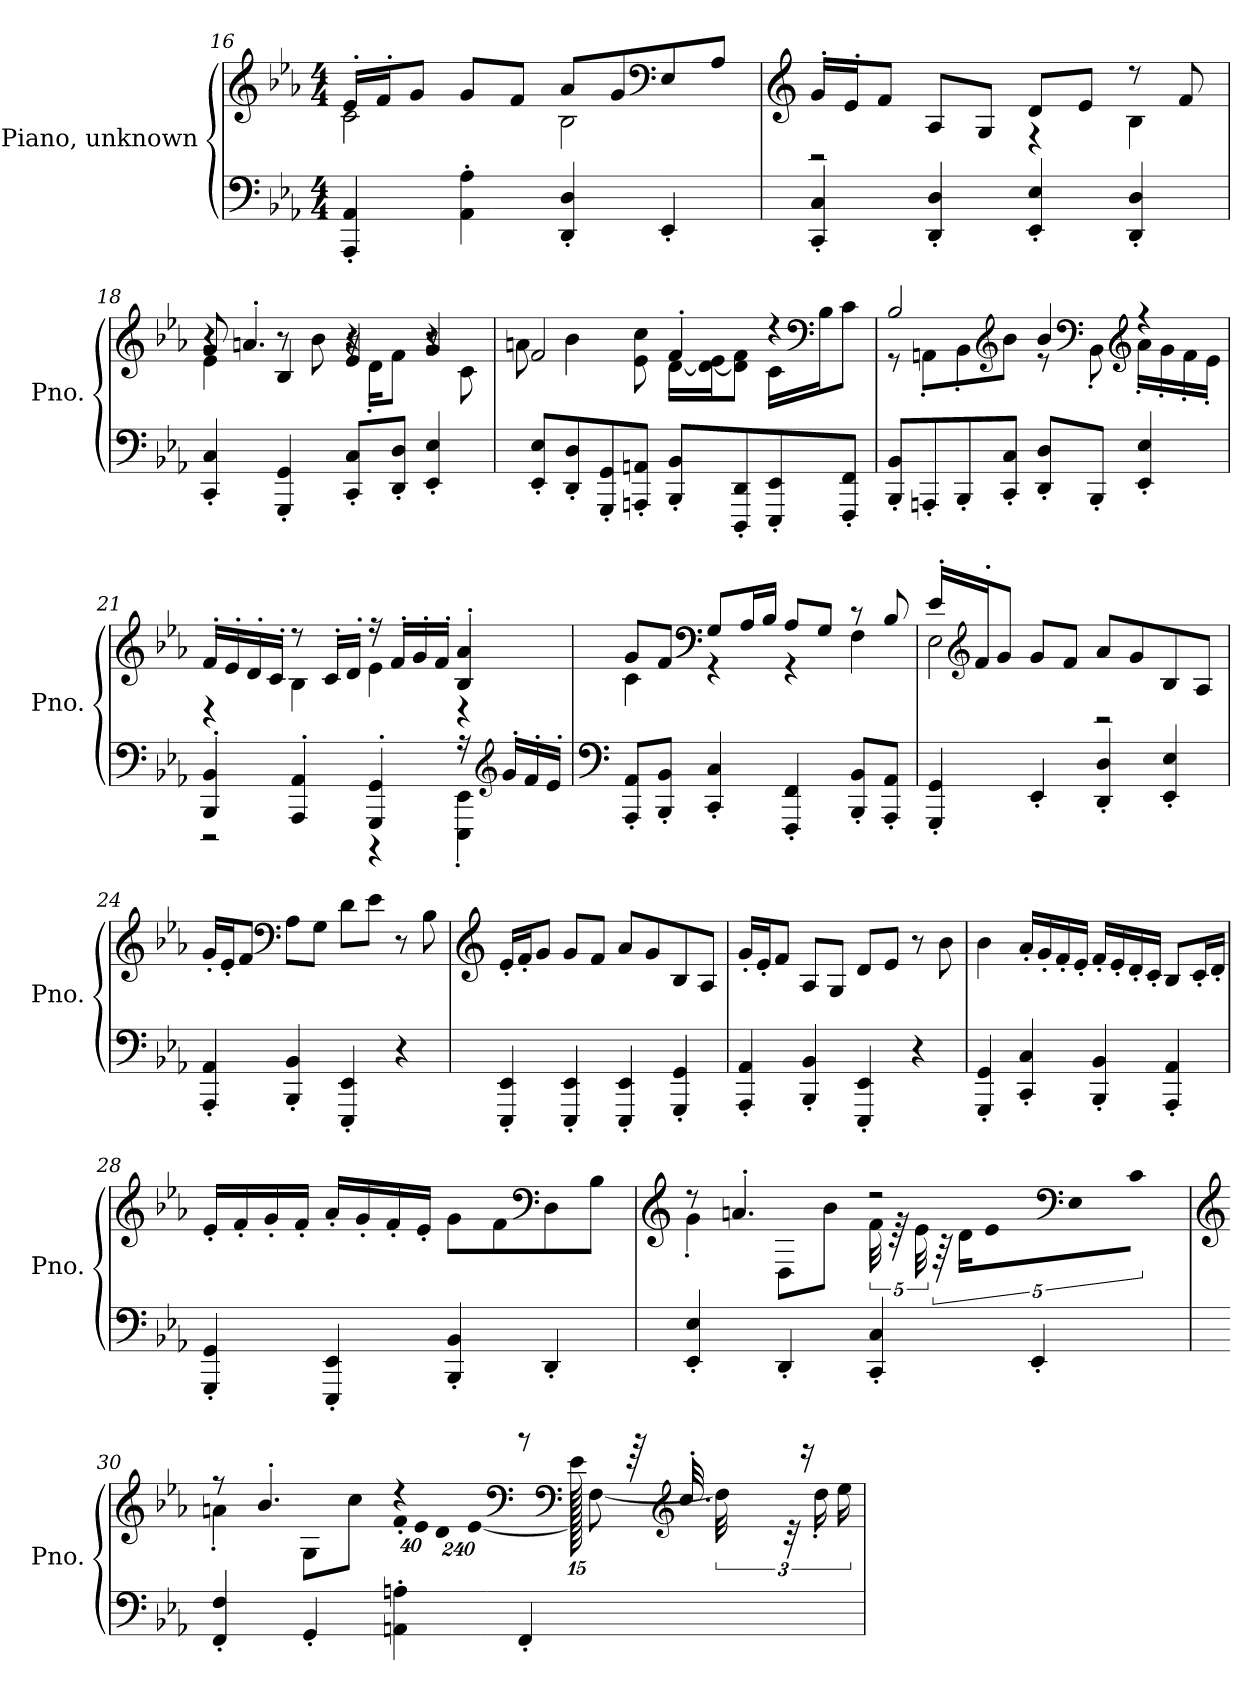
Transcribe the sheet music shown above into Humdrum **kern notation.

**kern	**kern
*part1	*part1
*staff2	*staff1
*I"Piano, unknown	*
*I'Pno.	*
*clefF4	*clefG2
*k[b-e-a-]	*k[b-e-a-]
*M4/4	*M4/4
=16	=16
*	*^
4AAA-/' 4AA-/'	16e-'/LL	2c\
.	16f'/J	.
.	8g/J	.
4AA-\' 4A-\'	8g/L	.
.	8f/J	.
4DD/' 4D/'	8a-/L	2B-\
.	8g/	.
*	*clefF4	*
4EE-'/	8E-/	.
.	8A-/J	.
!!LO:LB:g=z	!!
=17	=17	=17
*	*clefG2	*
4CC/' 4C/'	16g'/LL	2r
.	16e-'/J	.
.	8f/J	.
4DD/' 4D/'	8A-/L	.
.	8G/J	.
4EE-/' 4E-/'	8d/L	4r
.	8e-/J	.
4DD/' 4D/'	8r	4B-\
.	8f/	.
=18	=18	=18
*	*	*^
4CC/' 4C/'	8g/	4e-\	4r
.	4.an'/	.	.
4GGG/' 4GG/'	.	8r	4B-/
.	.	8b-\	.
8CC/' 8C/'L	4r	16r	4e-/
.	.	16d'\KL	.
8DD/' 8D/'J	.	8f\J	.
4EE-/' 4E-/'	4g/	8r	4r
.	.	8c\	.
*	*	*v	*v
=19	=19	=19
8EE-/' 8E-/'L	2f/	8an\
8DD/' 8D/'	.	4b-\
8GGG/' 8GG/'	.	.
8AAAn/' 8AAn/'J	.	8e-\ 8cc\
8BBB-/' 8BB-/'L	4f'/	[16d\LL
.	.	16d\_ 16e-\J
8DDD/' 8DD/'	.	8d\] 8f\J
8EEE-/' 8EE-/'	4r	16c\LL
*	*clefF4	*
.	.	16B-\J
8FFF/' 8FF/'J	.	8c\J
!!LO:LB:g=z	!!
=20	=20	=20
8BBB-/' 8BB-/'L	2B-/	8r
8AAAn'/	.	8AAn'\L
8BBB-'/	.	8BB-'\
*	*clefG2	*
8CC/' 8C/'J	.	8b-\J
8DD/' 8D/'L	4b-/	8r
*	*clefF4	*
8BBB-'/J	.	8BB-'\
*	*clefG2	*
4EE-/' 4E-/'	4r	16a-'\LL
.	.	16g'\
.	.	16f'\
.	.	16e-'\JJ
=21	=21	=21
*^	*	*
4BBB-/' 4BB-/'	2r	16f'/LL	4r
.	.	16e-'/	.
.	.	16d'/	.
.	.	16c'/JJ	.
4AAA-/' 4AA-/'	.	8r	4B-\
.	.	16c'/LL	.
.	.	16d'/JJ	.
4GGG/' 4GG/'	4r	16r	4e-\
.	.	16f'/LL	.
.	.	16g'/	.
.	.	16f'/JJ	.
16r	4EEE-\' 4EE-\'	4B-/' 4a-/'	4r
*clefG2	*	*	*
16g'/LL	.	.	.
16f'/	.	.	.
16e-'/JJ	.	.	.
*v	*v	*	*
!!LO:LB:g=z	!!
=22	=22	=22
*clefF4	*	*
8AAA-/' 8AA-/'L	8g/L	4c\
8BBB-/' 8BB-/'J	8f/J	.
*	*clefF4	*
4CC/' 4C/'	8G/L	4r
.	16A-/L	.
.	16B-/JJ	.
4FFF/' 4FF/'	8A-/L	4r
.	8G/J	.
8BBB-/' 8BB-/'L	8r	4F\
8AAA-/' 8AA-/'J	8B-/	.
=23	=23	=23
4GGG/' 4GG/'	16e-'/LL	2E-\
*	*clefG2	*
.	16f'/J	.
.	8g/J	.
4EE-'/	8g/L	.
.	8f/J	.
4DD/' 4D/'	8a-/L	2r
.	8g/	.
4EE-/' 4E-/'	8B-/	.
.	8A-/J	.
*	*v	*v
=24	=24
4AAA-/' 4AA-/'	16g'/LL
.	16e-'/J
.	8f/J
*	*clefF4
4BBB-/' 4BB-/'	8A-\L
.	8G\J
4EEE-/' 4EE-/'	8d\L
.	8e-\J
4r	8r
.	8B-\
!!LO:LB:g=z
=25	=25
*	*clefG2
4EEE-/' 4EE-/'	16e-'/LL
.	16f'/J
.	8g/J
4EEE-/' 4EE-/'	8g/L
.	8f/J
4EEE-/' 4EE-/'	8a-/L
.	8g/
4GGG/' 4GG/'	8B-/
.	8A-/J
=26	=26
4AAA-/' 4AA-/'	16g'/LL
.	16e-'/J
.	8f/J
4BBB-/' 4BB-/'	8A-/L
.	8G/J
4EEE-/' 4EE-/'	8d/L
.	8e-/J
4r	8r
.	8b-\
=27	=27
4GGG/' 4GG/'	4b-\
4CC/' 4C/'	16a-'/LL
.	16g'/
.	16f'/
.	16e-'/JJ
4BBB-/' 4BB-/'	16f'/LL
.	16e-'/
.	16d'/
.	16c'/JJ
4AAA-/' 4AA-/'	8B-/L
.	16c'/L
.	16d'/JJ
!!LO:LB:g=z
=28	=28
4GGG/' 4GG/'	16e-'/LL
.	16f'/
.	16g'/
.	16f'/JJ
4EEE-/' 4EE-/'	16a-'/LL
.	16g'/
.	16f'/
.	16e-'/JJ
4BBB-/' 4BB-/'	8g\L
.	8f\
*	*clefF4
4DD'/	8D\
.	8B-\J
=29	=29
*	*clefG2
*	*^
4EE-/' 4E-/'	8r	4g'\
.	4.an'/	.
4DD'/	.	8D\L
.	.	8b-\J
4CC/' 4C/'	2r	40f\
.	.	80r
.	.	40e-\
.	.	80r
.	.	20d\KL
.	.	8e-\
*	*clefF4	*
4EE-'/	.	8E-\
.	.	8c\J
!!LO:PB:g=z	!!
=30	=30	=30
*	*clefG2	*
4FF/' 4F/'	8r	4an'\
.	4.b-'/	.
4GG'/	.	8G\L
.	.	8cc\J
*	*	*Xbrackettup
!	!	!LO:N:vis=32
4AAn\' 4An\'	4r	640%23f'\LLL
!	!	!LO:N:vis=32
.	.	640%23e-\J
!	!	!LO:N:vis=16
.	.	1920%137d\
.	.	[384%41e-\J
*	*clefF4	*
4FF'/	8r	1920e-\]
.	.	[8F\L
.	64r	.
*	*	*brackettup
.	.	48F\Jkk]
*	*clefG2	*
.	32.cc'/	.
.	.	48r
.	.	24dd'\LL
.	16r	.
.	.	24ee-\JJ
1920ryy	1920ryy	.
*	*v	*v
=	=
*-	*-
